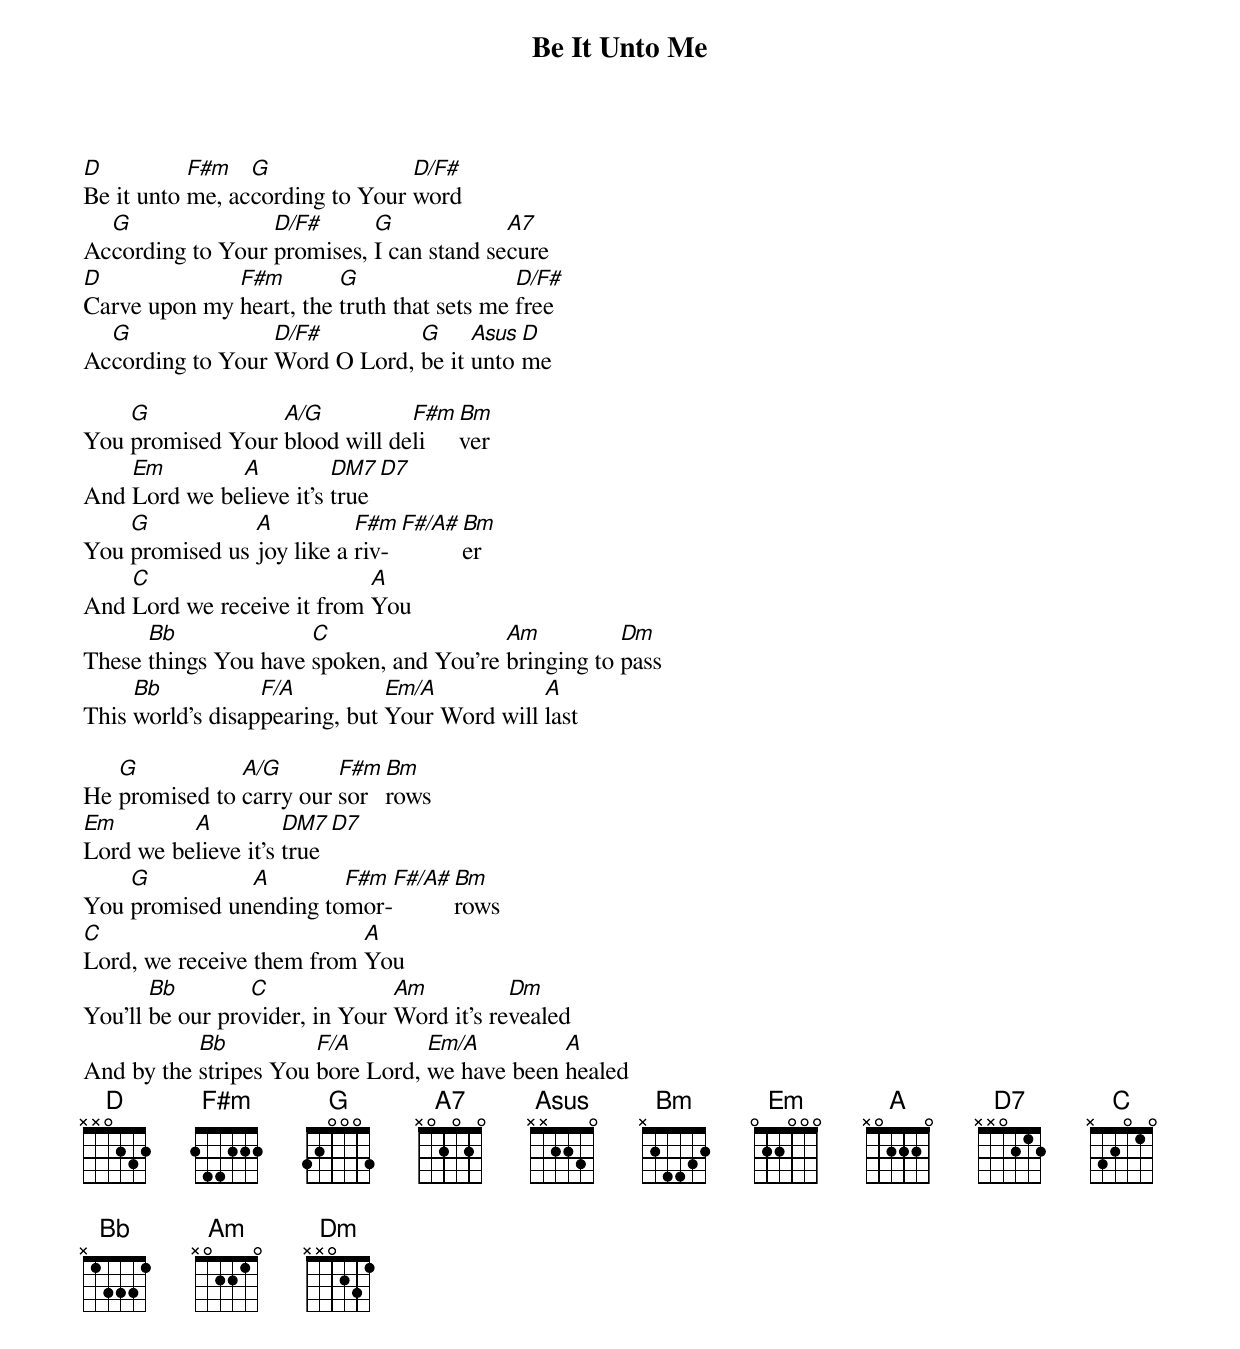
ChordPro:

{title: Be It Unto Me}
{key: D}
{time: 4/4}
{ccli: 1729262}
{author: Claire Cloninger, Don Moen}
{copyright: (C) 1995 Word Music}

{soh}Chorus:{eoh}
[D]Be it unto [F#m]me, ac[G]cording to Your [D/F#]word
Ac[G]cording to Your [D/F#]promises, [G]I can stand se[A7]cure
[D]Carve upon my [F#m]heart, the [G]truth that sets me [D/F#]free
Ac[G]cording to Your [D/F#]Word O Lord, [G]be it [Asus]unto [D]me

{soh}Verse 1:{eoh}
You [G]promised Your [A/G]blood will de[F#m]li[Bm]ver
And [Em]Lord we be[A]lieve it's [DM7]true [D7]
You [G]promised us [A]joy like a [F#m]riv-[F#/A#][Bm]er
And [C]Lord we receive it from [A]You
These [Bb]things You have [C]spoken, and You're [Am]bringing to [Dm]pass
This [Bb]world's disap[F/A]pearing, but [Em/A]Your Word will [A]last

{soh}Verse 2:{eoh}
He [G]promised to [A/G]carry our [F#m]sor[Bm]rows
[Em]Lord we be[A]lieve it's [DM7]true [D7]
You [G]promised un[A]ending to[F#m]mor-[F#/A#][Bm]rows
[C]Lord, we receive them from [A]You
You'll [Bb]be our pro[C]vider, in Your [Am]Word it's re[Dm]vealed
And by the [Bb]stripes You [F/A]bore Lord, [Em/A]we have been [A]healed
